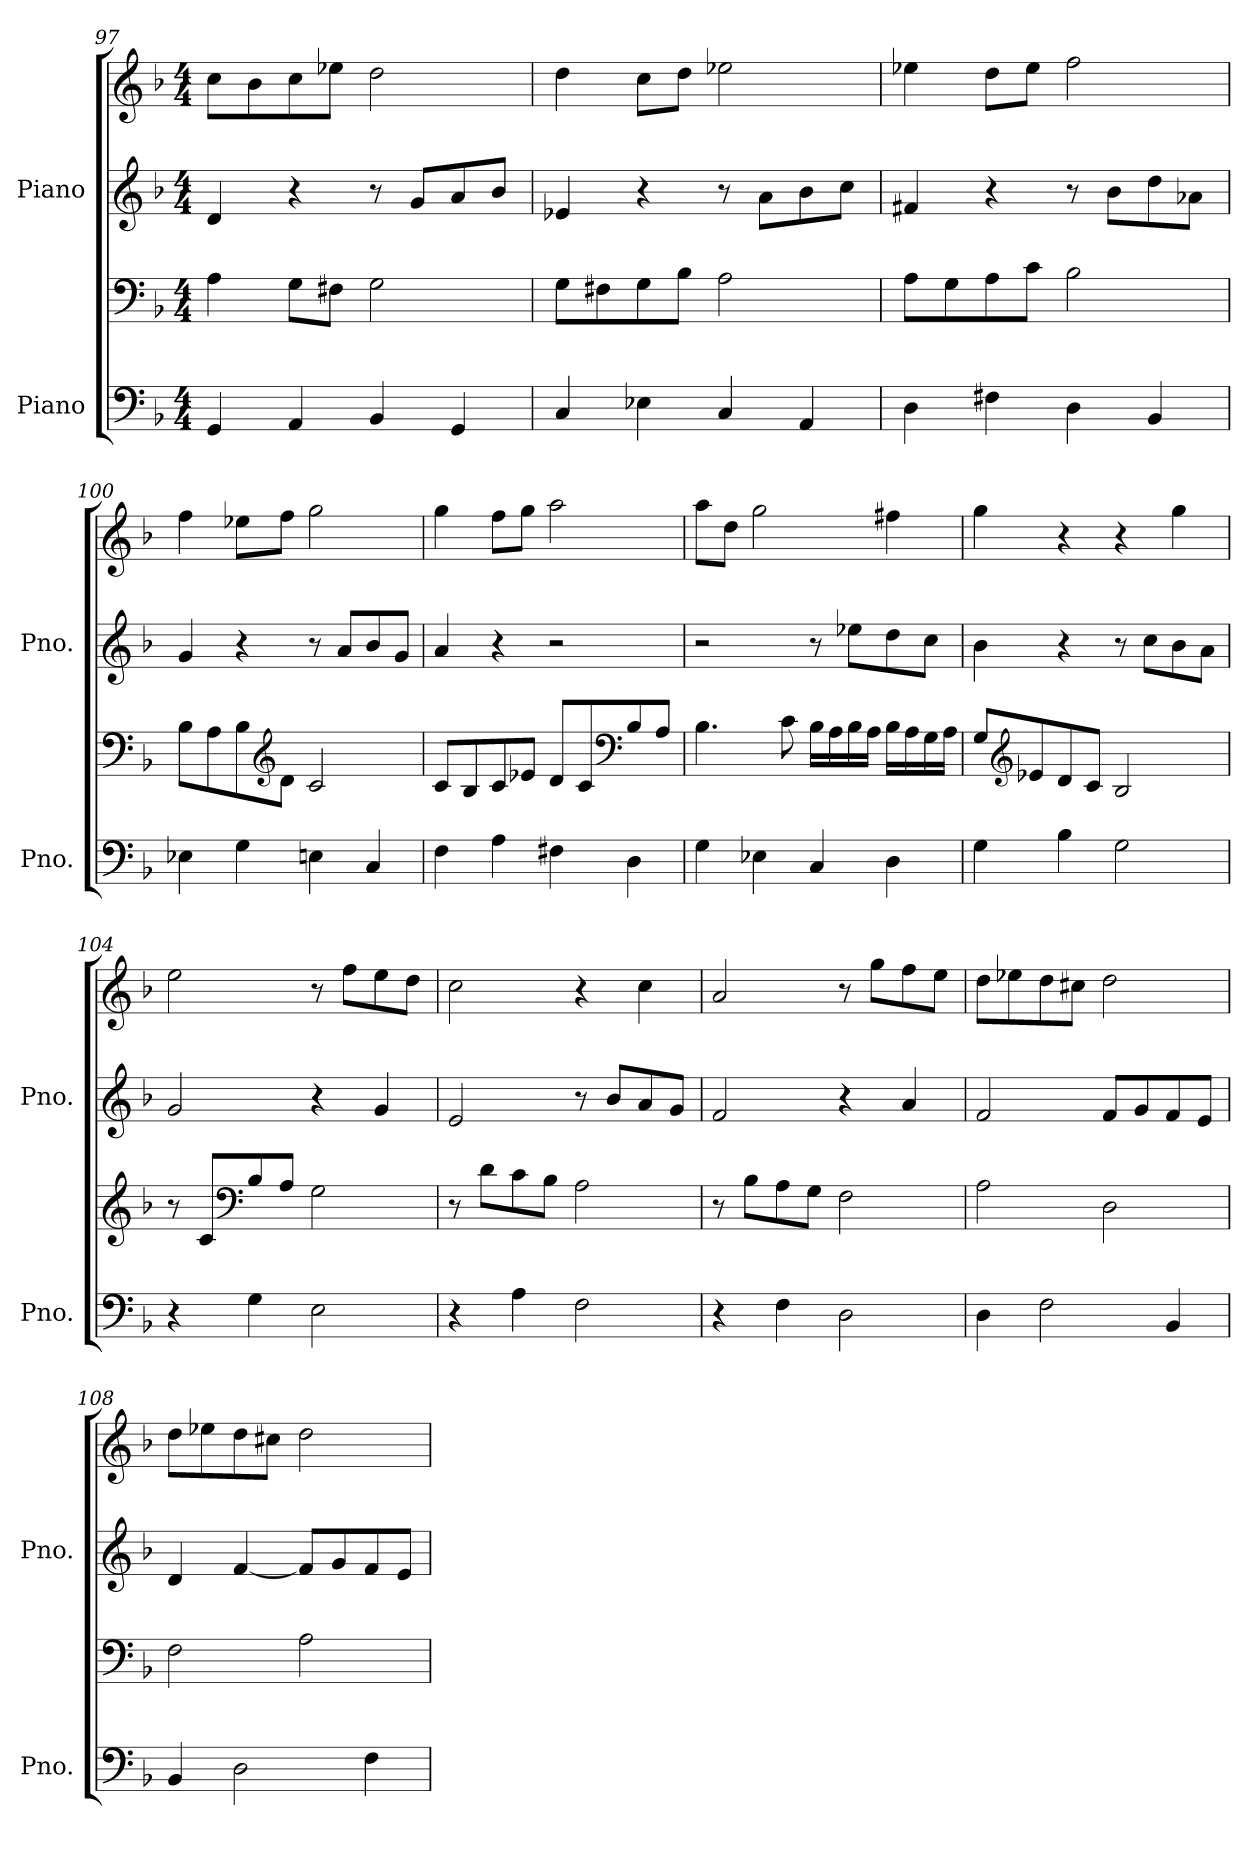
**kern	**kern	**kern	**kern
*part2	*part2	*part1	*part1
*staff4	*staff3	*staff2	*staff1
*I"Piano	*	*I"Piano	*
*I'Pno.	*	*I'Pno.	*
*clefF4	*clefF4	*clefG2	*clefG2
*k[b-]	*k[b-]	*k[b-]	*k[b-]
*M4/4	*M4/4	*M4/4	*M4/4
=97	=97	=97	=97
4GG/	4A\	4d/	8cc\L
.	.	.	8b-\
4AA/	8G\L	4r	8cc\
.	8F#X\J	.	8ee-X\J
4BB-/	2G\	8r	2dd\
.	.	8g/L	.
4GG/	.	8a/	.
.	.	8b-/J	.
=98	=98	=98	=98
4C/	8G\L	4e-X/	4dd\
.	8F#X\	.	.
4E-X\	8G\	4r	8cc\L
.	8B-\J	.	8dd\J
4C/	2A\	8r	2ee-X\
.	.	8a\L	.
4AA/	.	8b-\	.
.	.	8cc\J	.
=99	=99	=99	=99
4D\	8A\L	4f#X/	4ee-X\
.	8G\	.	.
4F#X\	8A\	4r	8dd\L
.	8c\J	.	8ee-\J
4D\	2B-\	8r	2ff\
.	.	8b-\L	.
4BB-/	.	8dd\	.
.	.	8a-X\J	.
!!LO:LB:g=z
=100	=100	=100	=100
4E-X\	8B-\L	4g/	4ff\
.	8A\	.	.
4G\	8B-\	4r	8ee-X\L
*	*clefG2	*	*
.	8d\J	.	8ff\J
4En\	2c/	8r	2gg\
.	.	8a/L	.
4C/	.	8b-/	.
.	.	8g/J	.
=101	=101	=101	=101
4F\	8c/L	4a/	4gg\
.	8B-/	.	.
4A\	8c/	4r	8ff\L
.	8e-X/J	.	8gg\J
4F#X\	8d/L	2r	2aa\
.	8c/	.	.
*	*clefF4	*	*
4D\	8B-/	.	.
.	8A/J	.	.
=102	=102	=102	=102
4G\	4.B-\	2r	8aa\L
.	.	.	8dd\J
4E-X\	.	.	2gg\
.	8c\	.	.
4C/	16B-\LL	8r	.
.	16A\	.	.
.	16B-\	8ee-X\L	.
.	16A\JJ	.	.
4D\	16B-\LL	8dd\	4ff#X\
.	16A\	.	.
.	16G\	8cc\J	.
.	16A\JJ	.	.
!!LO:LB:g=z
=103	=103	=103	=103
4G\	8G/L	4b-\	4gg\
*	*clefG2	*	*
.	8e-X/	.	.
4B-\	8d/	4r	4r
.	8c/J	.	.
2G\	2B-/	8r	4r
.	.	8cc\L	.
.	.	8b-\	4gg\
.	.	8a\J	.
=104	=104	=104	=104
4r	8r	2g/	2ee\
.	8c/L	.	.
*	*clefF4	*	*
4G\	8B-/	.	.
.	8A/J	.	.
2E\	2G\	4r	8r
.	.	.	8ff\L
.	.	4g/	8ee\
.	.	.	8dd\J
=105	=105	=105	=105
4r	8r	2e/	2cc\
.	8d\L	.	.
4A\	8c\	.	.
.	8B-\J	.	.
2F\	2A\	8r	4r
.	.	8b-/L	.
.	.	8a/	4cc\
.	.	8g/J	.
=106	=106	=106	=106
4r	8r	2f/	2a/
.	8B-\L	.	.
4F\	8A\	.	.
.	8G\J	.	.
2D\	2F\	4r	8r
.	.	.	8gg\L
.	.	4a/	8ff\
.	.	.	8ee\J
!!LO:PB:g=z
=107	=107	=107	=107
4D\	2A\	2f/	8dd\L
.	.	.	8ee-X\
2F\	.	.	8dd\
.	.	.	8cc#X\J
.	2D\	8f/L	2dd\
.	.	8g/	.
4BB-/	.	8f/	.
.	.	8e/J	.
=108	=108	=108	=108
4BB-/	2F\	4d/	8dd\L
.	.	.	8ee-X\
2D\	.	[4f/	8dd\
.	.	.	8cc#X\J
.	2A\	8f/L]	2dd\
.	.	8g/	.
4F\	.	8f/	.
.	.	8e/J	.
=	=	=	=
*-	*-	*-	*-
